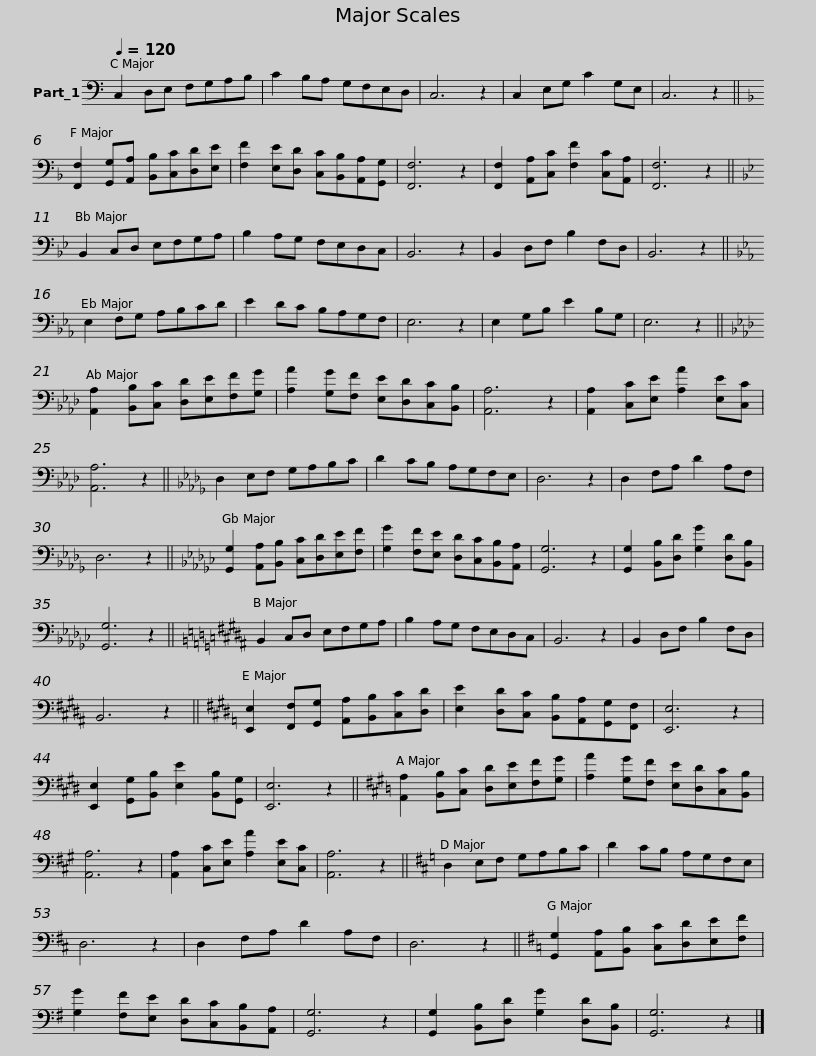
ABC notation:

X:1
L:1/8
Q:1/4=120
M:none
I:linebreak $
K:C
V:1 bass
V:1
 C,2 D,E, F,G,A,B, | C2 B,A, G,F,E,D, | C,6 z2 | C,2 E,G, C2 G,E, | C,6 z2 ||$ %5
[K:F] [F,,F,]2 [G,,G,][A,,A,] [B,,B,][C,C][D,D][E,E] | [F,F]2 [E,E][D,D] [C,C][B,,B,][A,,A,][G,,G,] | [F,,F,]6 z2 | [F,,F,]2 [A,,A,][C,C] [F,F]2 [C,C][A,,A,] | [F,,F,]6 z2 ||$ %10
[K:Bb] B,,2 C,D, E,F,G,A, | B,2 A,G, F,E,D,C, | B,,6 z2 | B,,2 D,F, B,2 F,D, | B,,6 z2 ||$ %15
[K:Eb] E,2 F,G, A,B,CD | E2 DC B,A,G,F, | E,6 z2 | E,2 G,B, E2 B,G, | E,6 z2 ||$ %20
[K:Ab] [A,,A,]2 [B,,B,][C,C] [D,D][E,E][F,F][G,G] | [A,A]2 [G,G][F,F] [E,E][D,D][C,C][B,,B,] | [A,,A,]6 z2 | [A,,A,]2 [C,C][E,E] [A,A]2 [E,E][C,C] | [A,,A,]6 z2 ||$ %25
[K:Db] D,2 E,F, G,A,B,C | D2 CB, A,G,F,E, | D,6 z2 | D,2 F,A, D2 A,F, | D,6 z2 ||$ %30
[K:Gb] [G,,G,]2 [A,,A,][B,,B,] [C,C][D,D][E,E][F,F] | [G,G]2 [F,F][E,E] [D,D][C,C][B,,B,][A,,A,] | [G,,G,]6 z2 | [G,,G,]2 [B,,B,][D,D] [G,G]2 [D,D][B,,B,] | [G,,G,]6 z2 ||$ %35
[K:B] B,,2 C,D, E,F,G,A, | B,2 A,G, F,E,D,C, | B,,6 z2 | B,,2 D,F, B,2 F,D, | B,,6 z2 ||$ %40
[K:E] [E,,E,]2 [F,,F,][G,,G,] [A,,A,][B,,B,][C,C][D,D] | [E,E]2 [D,D][C,C] [B,,B,][A,,A,][G,,G,][F,,F,] | [E,,E,]6 z2 | [E,,E,]2 [G,,G,][B,,B,] [E,E]2 [B,,B,][G,,G,] | [E,,E,]6 z2 ||$ %45
[K:A] [A,,A,]2 [B,,B,][C,C] [D,D][E,E][F,F][G,G] | [A,A]2 [G,G][F,F] [E,E][D,D][C,C][B,,B,] | [A,,A,]6 z2 | [A,,A,]2 [C,C][E,E] [A,A]2 [E,E][C,C] | [A,,A,]6 z2 ||$ %50
[K:D] D,2 E,F, G,A,B,C | D2 CB, A,G,F,E, | D,6 z2 | D,2 F,A, D2 A,F, | D,6 z2 ||$ %55
[K:G] [G,,G,]2 [A,,A,][B,,B,] [C,C][D,D][E,E][F,F] | [G,G]2 [F,F][E,E] [D,D][C,C][B,,B,][A,,A,] | [G,,G,]6 z2 | [G,,G,]2 [B,,B,][D,D] [G,G]2 [D,D][B,,B,] | [G,,G,]6 z2 |] %60
